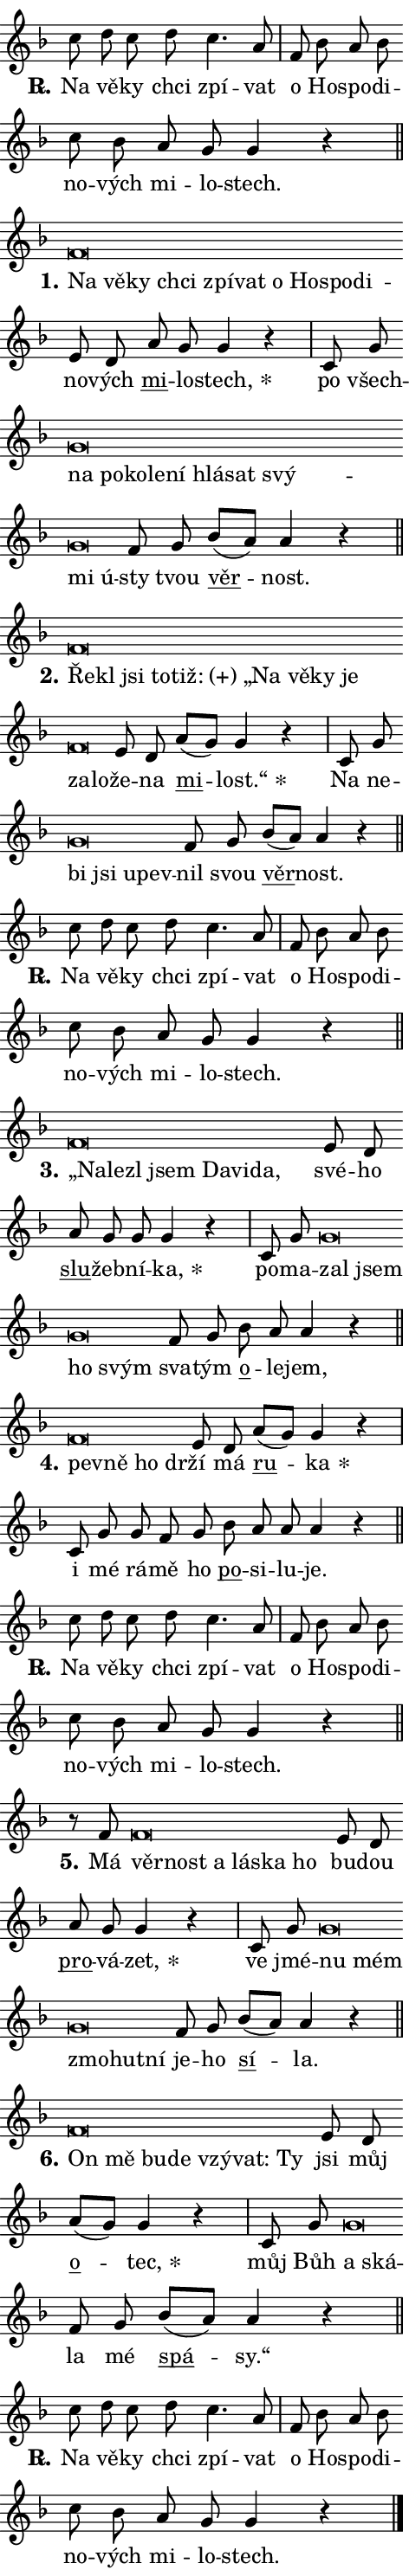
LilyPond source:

\version "2.24.0"
\header { tagline = "" }
\paper {
  indent = 0\cm
  top-margin = 0\cm
  right-margin = 0.13\cm % to fit lyric hyphens
  bottom-margin = 0\cm
  left-margin = 0\cm
  paper-width = 8\cm
  page-breaking = #ly:one-page-breaking
  system-system-spacing.basic-distance = #11
  score-system-spacing.basic-distance = #11
  ragged-last = ##f
}


%% Author: Thomas Morley
%% https://lists.gnu.org/archive/html/lilypond-user/2020-05/msg00002.html
#(define (line-position grob)
"Returns position of @var[grob} in current system:
   @code{'start}, if at first time-step
   @code{'end}, if at last time-step
   @code{'middle} otherwise
"
  (let* ((col (ly:item-get-column grob))
         (ln (ly:grob-object col 'left-neighbor))
         (rn (ly:grob-object col 'right-neighbor))
         (col-to-check-left (if (ly:grob? ln) ln col))
         (col-to-check-right (if (ly:grob? rn) rn col))
         (break-dir-left
           (and
             (ly:grob-property col-to-check-left 'non-musical #f)
             (ly:item-break-dir col-to-check-left)))
         (break-dir-right
           (and
             (ly:grob-property col-to-check-right 'non-musical #f)
             (ly:item-break-dir col-to-check-right))))
        (cond ((eqv? 1 break-dir-left) 'start)
              ((eqv? -1 break-dir-right) 'end)
              (else 'middle))))

#(define (tranparent-at-line-position vctor)
  (lambda (grob)
  "Relying on @code{line-position} select the relevant enry from @var{vctor}.
Used to determine transparency,"
    (case (line-position grob)
      ((end) (not (vector-ref vctor 0)))
      ((middle) (not (vector-ref vctor 1)))
      ((start) (not (vector-ref vctor 2))))))

noteHeadBreakVisibility =
#(define-music-function (break-visibility)(vector?)
"Makes @code{NoteHead}s transparent relying on @var{break-visibility}"
#{
  \override NoteHead.transparent =
    #(tranparent-at-line-position break-visibility)
#})

#(define delete-ledgers-for-transparent-note-heads
  (lambda (grob)
    "Reads whether a @code{NoteHead} is transparent.
If so this @code{NoteHead} is removed from @code{'note-heads} from
@var{grob}, which is supposed to be @code{LedgerLineSpanner}.
As a result ledgers are not printed for this @code{NoteHead}"
    (let* ((nhds-array (ly:grob-object grob 'note-heads))
           (nhds-list
             (if (ly:grob-array? nhds-array)
                 (ly:grob-array->list nhds-array)
                 '()))
           ;; Relies on the transparent-property being done before
           ;; Staff.LedgerLineSpanner.after-line-breaking is executed.
           ;; This is fragile ...
           (to-keep
             (remove
               (lambda (nhd)
                 (ly:grob-property nhd 'transparent #f))
               nhds-list)))
      ;; TODO find a better method to iterate over grob-arrays, similiar
      ;; to filter/remove etc for lists
      ;; For now rebuilt from scratch
      (set! (ly:grob-object grob 'note-heads)  '())
      (for-each
        (lambda (nhd)
          (ly:pointer-group-interface::add-grob grob 'note-heads nhd))
        to-keep))))

squashNotes = {
  \override NoteHead.X-extent = #'(-0.2 . 0.2)
  \override NoteHead.Y-extent = #'(-0.75 . 0)
  \override NoteHead.stencil =
    #(lambda (grob)
       (let ((pos (ly:grob-property grob 'staff-position)))
         (begin
           (if (< pos -7) (display "ERROR: Lower brevis then expected\n") (display ""))
           (if (<= pos -6) ly:text-interface::print ly:note-head::print))))
}
unSquashNotes = {
  \revert NoteHead.X-extent
  \revert NoteHead.Y-extent
  \revert NoteHead.stencil
}

hideNotes = \noteHeadBreakVisibility #begin-of-line-visible
unHideNotes = \noteHeadBreakVisibility #all-visible

% work-around for resetting accidentals
% https://lilypond.org/doc/v2.23/Documentation/notation/displaying-rhythms#unmetered-music
cadenzaMeasure = {
  \cadenzaOff
  \partial 1024 s1024
  \cadenzaOn
}

#(define-markup-command (accent layout props text) (markup?)
  "Underline accented syllable"
  (interpret-markup layout props
    #{\markup \override #'(offset . 4.3) \underline { #text }#}))

responsum = \markup \concat {
  "R" \hspace #-1.05 \path #0.1 #'((moveto 0 0.07) (lineto 0.9 0.8)) \hspace #0.05 "."
}

spaceSize = #0.6828661417322834 % exact space size for TeX Gyre Schola

\layout {
  \context {
    \Staff
    \remove "Time_signature_engraver"
    \override LedgerLineSpanner.after-line-breaking = #delete-ledgers-for-transparent-note-heads
  }
  \context {
    \Lyrics {
      \override LyricSpace.minimum-distance = \spaceSize
      \override LyricText.font-name = #"TeX Gyre Schola"
      \override LyricText.font-size = 1
      \override StanzaNumber.font-name = #"TeX Gyre Schola Bold"
      \override StanzaNumber.font-size = 1
    }
  }
  \context {
    \Score 
    \override NoteHead.text =
      #(lambda (grob) 
        (let ((pos (ly:grob-property grob 'staff-position)))
          #{\markup {
            \combine
              \halign #-0.55 \raise #(if (= pos -6) 0 0.5) \override #'(thickness . 2) \draw-line #'(3.2 . 0)
              \musicglyph "noteheads.sM1"
          }#}))
  }
}

% magnetic-lyrics.ily
%
%   written by
%     Jean Abou Samra <jean@abou-samra.fr>
%     Werner Lemberg <wl@gnu.org>
%
%   adapted by
%     Jiri Hon <jiri.hon@gmail.com>
%
% Version 2022-Apr-15

% https://www.mail-archive.com/lilypond-user@gnu.org/msg149350.html

#(define (Left_hyphen_pointer_engraver context)
   "Collect syllable-hyphen-syllable occurrences in lyrics and store
them in properties.  This engraver only looks to the left.  For
example, if the lyrics input is @code{foo -- bar}, it does the
following.

@itemize @bullet
@item
Set the @code{text} property of the @code{LyricHyphen} grob between
@q{foo} and @q{bar} to @code{foo}.

@item
Set the @code{left-hyphen} property of the @code{LyricText} grob with
text @q{foo} to the @code{LyricHyphen} grob between @q{foo} and
@q{bar}.
@end itemize

Use this auxiliary engraver in combination with the
@code{lyric-@/text::@/apply-@/magnetic-@/offset!} hook."
   (let ((hyphen #f)
         (text #f))
     (make-engraver
      (acknowledgers
       ((lyric-syllable-interface engraver grob source-engraver)
        (set! text grob)))
      (end-acknowledgers
       ((lyric-hyphen-interface engraver grob source-engraver)
        ;(when (not (grob::has-interface grob 'lyric-space-interface))
          (set! hyphen grob)));)
      ((stop-translation-timestep engraver)
       (when (and text hyphen)
         (ly:grob-set-object! text 'left-hyphen hyphen))
       (set! text #f)
       (set! hyphen #f)))))

#(define (lyric-text::apply-magnetic-offset! grob)
   "If the space between two syllables is less than the value in
property @code{LyricText@/.details@/.squash-threshold}, move the right
syllable to the left so that it gets concatenated with the left
syllable.

Use this function as a hook for
@code{LyricText@/.after-@/line-@/breaking} if the
@code{Left_@/hyphen_@/pointer_@/engraver} is active."
   (let ((hyphen (ly:grob-object grob 'left-hyphen #f)))
     (when hyphen
       (let ((left-text (ly:spanner-bound hyphen LEFT)))
         (when (grob::has-interface left-text 'lyric-syllable-interface)
           (let* ((common (ly:grob-common-refpoint grob left-text X))
                  (this-x-ext (ly:grob-extent grob common X))
                  (left-x-ext
                   (begin
                     ;; Trigger magnetism for left-text.
                     (ly:grob-property left-text 'after-line-breaking)
                     (ly:grob-extent left-text common X)))
                  ;; `delta` is the gap width between two syllables.
                  (delta (- (interval-start this-x-ext)
                            (interval-end left-x-ext)))
                  (details (ly:grob-property grob 'details))
                  (threshold (assoc-get 'squash-threshold details 0.2)))
             (when (< delta threshold)
               (let* (;; We have to manipulate the input text so that
                      ;; ligatures crossing syllable boundaries are not
                      ;; disabled.  For languages based on the Latin
                      ;; script this is essentially a beautification.
                      ;; However, for non-Western scripts it can be a
                      ;; necessity.
                      (lt (ly:grob-property left-text 'text))
                      (rt (ly:grob-property grob 'text))
                      (is-space (grob::has-interface hyphen 'lyric-space-interface))
                      (space (if is-space " " ""))
                      (extra-delta (if is-space spaceSize 0))
                      ;; Append new syllable.
                      (ltrt-space (if (and (string? lt) (string? rt))
                                (string-append lt space rt)
                                (make-concat-markup (list lt space rt))))
                      ;; Right-align `ltrt` to the right side.
                      (ltrt-space-markup (grob-interpret-markup
                               grob
                               (make-translate-markup
                                (cons (interval-length this-x-ext) 0)
                                (make-right-align-markup ltrt-space)))))
                 (begin
                   ;; Don't print `left-text`.
                   (ly:grob-set-property! left-text 'stencil #f)
                   ;; Set text and stencil (which holds all collected
                   ;; syllables so far) and shift it to the left.
                   (ly:grob-set-property! grob 'text ltrt-space)
                   (ly:grob-set-property! grob 'stencil ltrt-space-markup)
                   (ly:grob-translate-axis! grob (- (- delta extra-delta)) X))))))))))


#(define (lyric-hyphen::displace-bounds-first grob)
   ;; Make very sure this callback isn't triggered too early.
   (let ((left (ly:spanner-bound grob LEFT))
         (right (ly:spanner-bound grob RIGHT)))
     (ly:grob-property left 'after-line-breaking)
     (ly:grob-property right 'after-line-breaking)
     (ly:lyric-hyphen::print grob)))

squashThreshold = #0.4

\layout {
  \context {
    \Lyrics
    \consists #Left_hyphen_pointer_engraver
    \override LyricText.after-line-breaking =
      #lyric-text::apply-magnetic-offset!
    \override LyricHyphen.stencil = #lyric-hyphen::displace-bounds-first
    \override LyricText.details.squash-threshold = \squashThreshold
    \override LyricHyphen.minimum-distance = 0
    \override LyricHyphen.minimum-length = \squashThreshold
  }
}

squashText = \override LyricText.details.squash-threshold = 9999
unSquashText = \override LyricText.details.squash-threshold = \squashThreshold

leftText = \override LyricText.self-alignment-X = #LEFT
unLeftText = \revert LyricText.self-alignment-X

starOffset = #(lambda (grob) 
                (let ((x_offset (ly:self-alignment-interface::aligned-on-x-parent grob)))
                  (if (= x_offset 0) 0 (+ x_offset 1.2))))

star = #(define-music-function (syllable)(string?)
"Append star separator at the end of a syllable"
#{
  \once \override LyricText.X-offset = #starOffset
  \lyricmode { \markup {
    #syllable
    \override #'((font-name . "TeX Gyre Schola Bold")) \hspace #0.2 \lower #0.65 \larger "*"
  } }
#})

starAccent = #(define-music-function (syllable)(string?)
"Append star separator at the end of a syllable and make accent"
#{
  \once \override LyricText.X-offset = #starOffset
  \lyricmode { \markup {
    \accent #syllable
    \override #'((font-name . "TeX Gyre Schola Bold")) \hspace #0.2 \lower #0.65 \larger "*"
  } }
#})

breath = #(define-music-function (syllable)(string?)
"Append breathing indicator at the end of a syllable"
#{
  \lyricmode { \markup { #syllable "+" } }
#})

optionalBreath = #(define-music-function (syllable)(string?)
"Append optional breathing indicator at the end of a syllable"
#{
  \lyricmode { \markup { #syllable "(+)" } }
#})


\score {
    <<
        \new Voice = "melody" { \cadenzaOn \key f \major \relative { c''8 d c d c4. a8 \cadenzaMeasure \bar "|" f bes a bes \bar "" c bes \bar "" a g g4 r \cadenzaMeasure \bar "||" \break } }
        \new Lyrics \lyricsto "melody" { \lyricmode { \set stanza = \responsum
Na vě -- ky chci zpí -- vat o Ho -- spo -- di -- no -- vých mi -- lo -- stech. } }
    >>
    \layout {}
}

\score {
    <<
        \new Voice = "melody" { \cadenzaOn \key f \major \relative { \squashNotes f'\breve*1/16 \hideNotes \breve*1/16 \bar "" \breve*1/16 \bar "" \breve*1/16 \bar "" \breve*1/16 \bar "" \breve*1/16 \bar "" \breve*1/16 \bar "" \breve*1/16 \bar "" \breve*1/16 \breve*1/16 \bar "" \unHideNotes \unSquashNotes e8 d \bar "" a' g g4 r \cadenzaMeasure \bar "|" c,8 g' \bar "" \squashNotes g\breve*1/16 \hideNotes \breve*1/16 \bar "" \breve*1/16 \bar "" \breve*1/16 \bar "" \breve*1/16 \bar "" \breve*1/16 \bar "" \breve*1/16 \bar "" \breve*1/16 \bar "" \breve*1/16 \breve*1/16 \bar "" \unHideNotes \unSquashNotes f8 g \bar "" bes[( a)] a4 r \cadenzaMeasure \bar "||" \break } }
        \new Lyrics \lyricsto "melody" { \lyricmode { \set stanza = "1."
\leftText Na \squashText vě -- ky chci zpí -- vat o Ho -- spo -- di -- \unLeftText \unSquashText no -- vých \markup \accent mi -- lo -- \star stech, po všech -- \leftText na \squashText po -- ko -- le -- ní hlá -- sat svý -- mi ú -- \unLeftText \unSquashText sty tvou \markup \accent věr -- nost. } }
    >>
    \layout {}
}

\score {
    <<
        \new Voice = "melody" { \cadenzaOn \key f \major \relative { \squashNotes f'\breve*1/16 \hideNotes \breve*1/16 \bar "" \breve*1/16 \bar "" \breve*1/16 \bar "" \breve*1/16 \bar "" \breve*1/16 \bar "" \breve*1/16 \bar "" \breve*1/16 \bar "" \breve*1/16 \bar "" \breve*1/16 \breve*1/16 \bar "" \unHideNotes \unSquashNotes e8 d \bar "" a'[( g)] g4 r \cadenzaMeasure \bar "|" c,8 g' \bar "" \squashNotes g\breve*1/16 \hideNotes \breve*1/16 \bar "" \breve*1/16 \breve*1/16 \bar "" \unHideNotes \unSquashNotes f8 g \bar "" bes[( a)] a4 r \cadenzaMeasure \bar "||" \break } }
        \new Lyrics \lyricsto "melody" { \lyricmode { \set stanza = "2."
\leftText Ře -- \squashText kl jsi to -- \optionalBreath tiž: „Na vě -- ky je za -- lo -- \unLeftText \unSquashText že -- na \markup \accent mi -- \star lost.“ Na ne -- \leftText bi \squashText jsi u -- pev -- \unLeftText \unSquashText nil svou \markup \accent věr -- nost. } }
    >>
    \layout {}
}

\score {
    <<
        \new Voice = "melody" { \cadenzaOn \key f \major \relative { c''8 d c d c4. a8 \cadenzaMeasure \bar "|" f bes a bes \bar "" c bes \bar "" a g g4 r \cadenzaMeasure \bar "||" \break } }
        \new Lyrics \lyricsto "melody" { \lyricmode { \set stanza = \responsum
Na vě -- ky chci zpí -- vat o Ho -- spo -- di -- no -- vých mi -- lo -- stech. } }
    >>
    \layout {}
}

\score {
    <<
        \new Voice = "melody" { \cadenzaOn \key f \major \relative { \squashNotes f'\breve*1/16 \hideNotes \breve*1/16 \bar "" \breve*1/16 \bar "" \breve*1/16 \bar "" \breve*1/16 \bar "" \breve*1/16 \breve*1/16 \bar "" \unHideNotes \unSquashNotes e8 d \bar "" a' g g g4 r \cadenzaMeasure \bar "|" c,8 g' \bar "" \squashNotes g\breve*1/16 \hideNotes \breve*1/16 \bar "" \breve*1/16 \breve*1/16 \bar "" \unHideNotes \unSquashNotes f8 g \bar "" bes a a4 r \cadenzaMeasure \bar "||" \break } }
        \new Lyrics \lyricsto "melody" { \lyricmode { \set stanza = "3."
\leftText „Na -- \squashText le -- zl jsem Da -- vi -- da, \unLeftText \unSquashText své -- ho \markup \accent slu -- žeb -- ní -- \star ka, po -- ma -- \leftText zal \squashText jsem ho svým \unLeftText \unSquashText sva -- tým \markup \accent o -- le -- jem, } }
    >>
    \layout {}
}

\score {
    <<
        \new Voice = "melody" { \cadenzaOn \key f \major \relative { \squashNotes f'\breve*1/16 \hideNotes \breve*1/16 \bar "" \breve*1/16 \breve*1/16 \bar "" \unHideNotes \unSquashNotes e8 d \bar "" a'[( g)] g4 r \cadenzaMeasure \bar "|" c,8 g' \bar "" g f8 g \bar "" bes a a a4 r \cadenzaMeasure \bar "||" \break } }
        \new Lyrics \lyricsto "melody" { \lyricmode { \set stanza = "4."
\leftText pev -- \squashText ně ho dr -- \unLeftText \unSquashText ží má \markup \accent ru -- \star ka i mé rá -- mě ho \markup \accent po -- si -- lu -- je. } }
    >>
    \layout {}
}

\score {
    <<
        \new Voice = "melody" { \cadenzaOn \key f \major \relative { c''8 d c d c4. a8 \cadenzaMeasure \bar "|" f bes a bes \bar "" c bes \bar "" a g g4 r \cadenzaMeasure \bar "||" \break } }
        \new Lyrics \lyricsto "melody" { \lyricmode { \set stanza = \responsum
Na vě -- ky chci zpí -- vat o Ho -- spo -- di -- no -- vých mi -- lo -- stech. } }
    >>
    \layout {}
}

\score {
    <<
        \new Voice = "melody" { \cadenzaOn \key f \major \relative { r8 f'8 \squashNotes f\breve*1/16 \hideNotes \breve*1/16 \bar "" \breve*1/16 \bar "" \breve*1/16 \bar "" \breve*1/16 \breve*1/16 \bar "" \unHideNotes \unSquashNotes e8 d \bar "" a' g g4 r \cadenzaMeasure \bar "|" c,8 g' \bar "" \squashNotes g\breve*1/16 \hideNotes \breve*1/16 \bar "" \breve*1/16 \bar "" \breve*1/16 \breve*1/16 \bar "" \unHideNotes \unSquashNotes f8 g \bar "" bes[( a)] a4 r \cadenzaMeasure \bar "||" \break } }
        \new Lyrics \lyricsto "melody" { \lyricmode { \set stanza = "5."
Má \leftText věr -- \squashText nost a lá -- ska ho \unLeftText \unSquashText bu -- dou \markup \accent pro -- vá -- \star zet, ve jmé -- \leftText nu \squashText mém zmo -- hut -- ní \unLeftText \unSquashText je -- ho \markup \accent sí -- la. } }
    >>
    \layout {}
}

\score {
    <<
        \new Voice = "melody" { \cadenzaOn \key f \major \relative { \squashNotes f'\breve*1/16 \hideNotes \breve*1/16 \bar "" \breve*1/16 \bar "" \breve*1/16 \bar "" \breve*1/16 \bar "" \breve*1/16 \breve*1/16 \bar "" \unHideNotes \unSquashNotes e8 d \bar "" a'[( g)] g4 r \cadenzaMeasure \bar "|" c,8 g' \bar "" \squashNotes g\breve*1/16 \hideNotes \breve*1/16 \bar "" \unHideNotes \unSquashNotes f8 g \bar "" bes[( a)] a4 r \cadenzaMeasure \bar "||" \break } }
        \new Lyrics \lyricsto "melody" { \lyricmode { \set stanza = "6."
\leftText On \squashText mě bu -- de vzý -- vat: Ty \unLeftText \unSquashText jsi můj \markup \accent o -- \star tec, můj Bůh \leftText a \squashText ská -- \unLeftText \unSquashText la mé \markup \accent spá -- sy.“ } }
    >>
    \layout {}
}

\score {
    <<
        \new Voice = "melody" { \cadenzaOn \key f \major \relative { c''8 d c d c4. a8 \cadenzaMeasure \bar "|" f bes a bes \bar "" c bes \bar "" a g g4 r \cadenzaMeasure \bar "||" \break } \bar "|." }
        \new Lyrics \lyricsto "melody" { \lyricmode { \set stanza = \responsum
Na vě -- ky chci zpí -- vat o Ho -- spo -- di -- no -- vých mi -- lo -- stech. } }
    >>
    \layout {}
}
